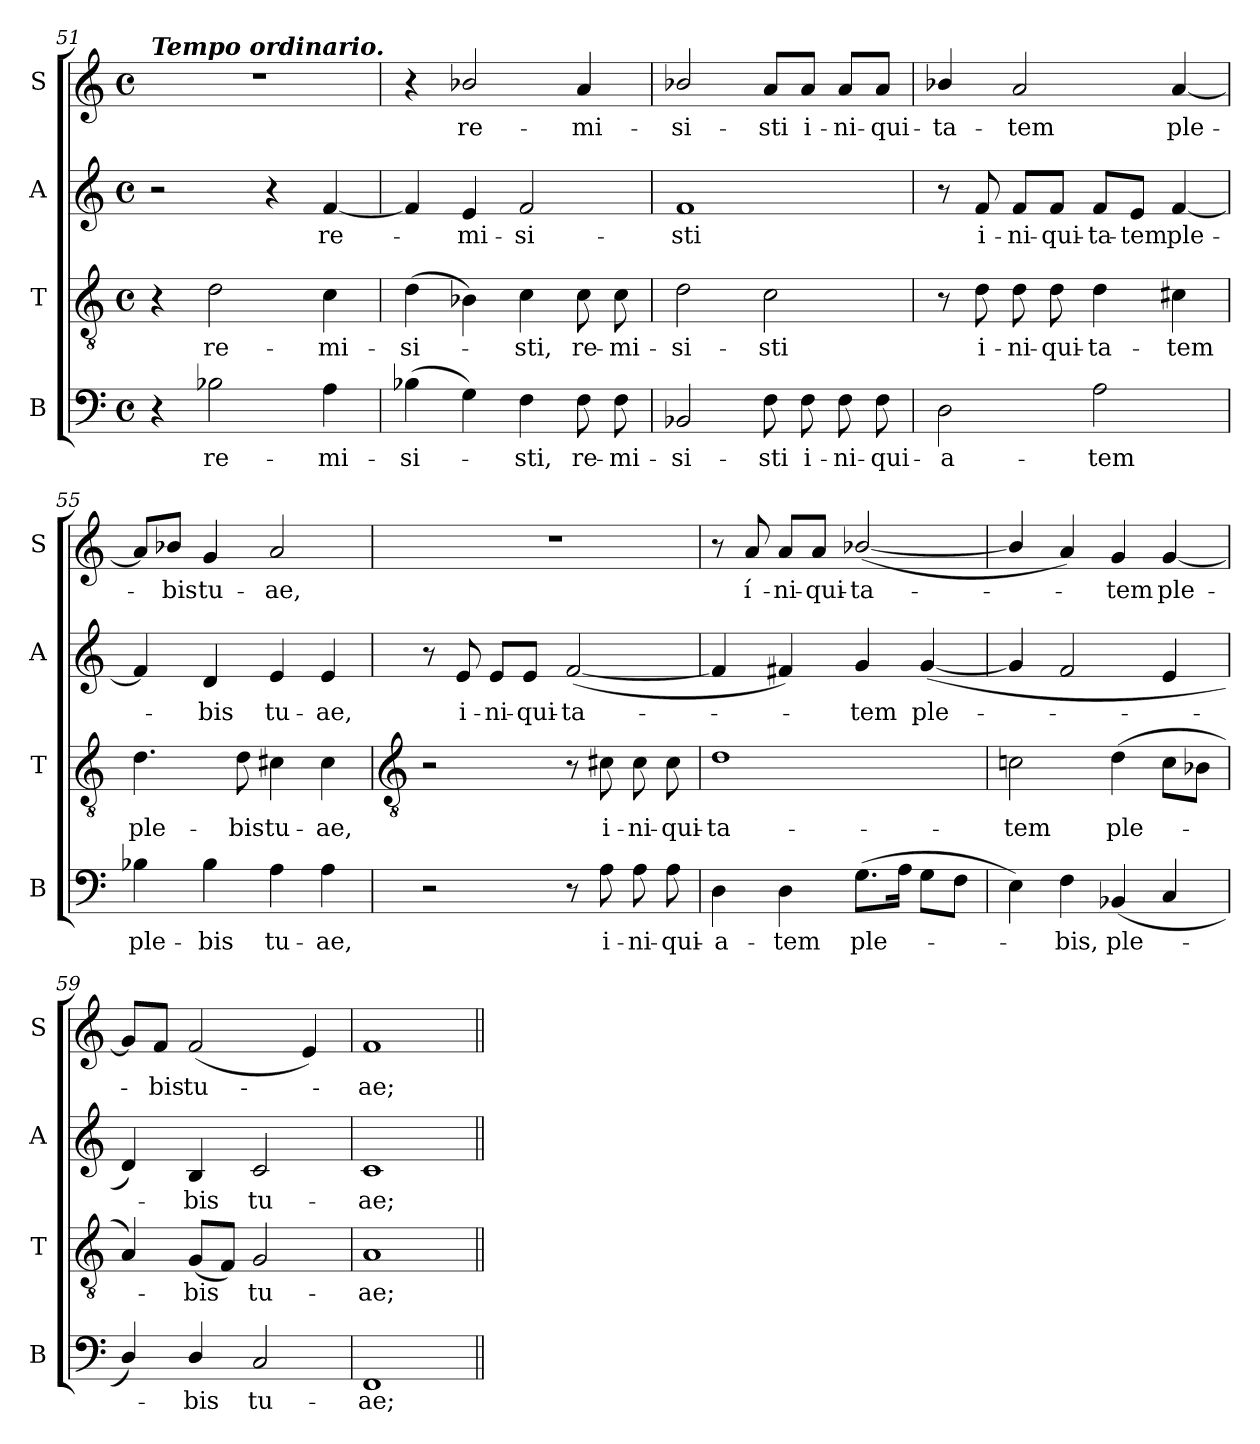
**kern	**text	**kern	**text	**kern	**text	**kern	**text
*part4	*part4	*part3	*part3	*part2	*part2	*part1	*part1
*staff4	*staff4	*staff3	*staff3	*staff2	*staff2	*staff1	*staff1
*I"B	*	*I"T	*	*I"A	*	*I"S	*
*I'B	*	*I'T	*	*I'A	*	*I'S	*
!!LO:LB:g=z
*clefF4	*	*clefGv2	*	*clefG2	*	*clefG2	*
*k[]	*	*k[]	*	*k[]	*	*k[]	*
*C:	*	*C:	*	*C:	*	*C:	*
*M4/4	*	*M4/4	*	*M4/4	*	*M4/4	*
*met(c)	*	*met(c)	*	*met(c)	*	*met(c)	*
=51	=51	=51	=51	=51	=51	=51	=51
!	!	!	!	!	!	!LO:TX:a:Bi:t=Tempo ordinario.	!
4r	.	4r	.	2r	.	1r	.
!	!LO:LY:b	!	!LO:LY:b	!	!	!	!
2B-X	re-	2d	re-	.	.	.	.
.	.	.	.	4r	.	.	.
!	!LO:LY:b	!	!LO:LY:b	!	!LO:LY:b	!	!
4A	-mi-	4c	-mi-	[4f	re-	.	.
=52	=52	=52	=52	=52	=52	=52	=52
!	!LO:LY:b	!	!LO:LY:b	!	!	!	!
(>4B-X	-si-	(>4d	-si-	4f]	.	4r	.
!	!	!	!	!	!LO:LY:b	!	!LO:LY:b
4G)	.	4B-X)	.	4e	mi-	2b-X/	re-
!	!LO:LY:b	!	!LO:LY:b	!	!LO:LY:b	!	!
4F	sti,	4c	sti,	2f	-si-	.	.
!	!LO:LY:b	!	!LO:LY:b	!	!	!	!LO:LY:b
8F	re-	8c	re-	.	.	4a	-mi-
!	!LO:LY:b	!	!LO:LY:b	!	!	!	!
8F	-mi-	8c	-mi-	.	.	.	.
=53	=53	=53	=53	=53	=53	=53	=53
!	!LO:LY:b	!	!LO:LY:b	!	!LO:LY:b	!	!LO:LY:b
2BB-X	-si-	2d	-si-	1f	-sti	2b-X/	-si-
!	!LO:LY:b	!	!LO:LY:b	!	!	!	!LO:LY:b
8F	-sti	2c	-sti	.	.	8a/L	-sti
!	!LO:LY:b	!	!	!	!	!	!LO:LY:b
8F	i-	.	.	.	.	8a/J	i-
!	!LO:LY:b	!	!	!	!	!	!LO:LY:b
8F	-ni-	.	.	.	.	8a/L	-ni-
!	!LO:LY:b	!	!	!	!	!	!LO:LY:b
8F	-qui-	.	.	.	.	8a/J	-qui-
=54	=54	=54	=54	=54	=54	=54	=54
!	!LO:LY:b	!	!	!	!	!	!LO:LY:b
2D	-a-	8r	.	8r	.	4b-X/	-ta-
!	!	!	!LO:LY:b	!	!LO:LY:b	!	!
.	.	8d	i-	8f	i-	.	.
!	!	!	!LO:LY:b	!	!LO:LY:b	!	!LO:LY:b
.	.	8d	-ni-	8f/L	-ni-	2a	-tem
!	!	!	!LO:LY:b	!	!LO:LY:b	!	!
.	.	8d	-qui-	8f/J	-qui-	.	.
!	!LO:LY:b	!	!LO:LY:b	!	!LO:LY:b	!	!
2A	-tem	4d	-ta-	8f/L	-ta-	.	.
!	!	!	!	!	!LO:LY:b	!	!
.	.	.	.	8e/J	-tem	.	.
!	!	!	!LO:LY:b	!	!LO:LY:b	!	!LO:LY:b
.	.	4c#X	-tem	[4f	ple-	[4a	ple-
=55	=55	=55	=55	=55	=55	=55	=55
!	!LO:LY:b	!	!LO:LY:b	!	!	!	!
4B-X	ple-	4.d	ple-	4f]	.	8a/L]	.
!	!	!	!	!	!	!	!LO:LY:b
.	.	.	.	.	.	8b-X/J	bis
!	!LO:LY:b	!	!	!	!LO:LY:b	!	!LO:LY:b
4B-	-bis	.	.	4d	bis	4g	tu-
!	!	!	!LO:LY:b	!	!	!	!
.	.	8d	-bis	.	.	.	.
!	!LO:LY:b	!	!LO:LY:b	!	!LO:LY:b	!	!LO:LY:b
4A	tu-	4c#X	tu-	4e	tu-	2a	-ae,
!	!LO:LY:b	!	!LO:LY:b	!	!LO:LY:b	!	!
4A	-ae,	4c#	-ae,	4e	-ae,	.	.
!!LO:LB:g=z
=56	=56	=56	=56	=56	=56	=56	=56
*	*	*clefGv2	*	*	*	*	*
2r	.	2r	.	8r	.	1r	.
!	!	!	!	!	!LO:LY:b	!	!
.	.	.	.	8e	i-	.	.
!	!	!	!	!	!LO:LY:b	!	!
.	.	.	.	8e/L	-ni-	.	.
!	!	!	!	!	!LO:LY:b	!	!
.	.	.	.	8e/J	-qui-	.	.
!	!	!	!	!	!LO:LY:b	!	!
8r	.	8r	.	(<[2f	-ta-	.	.
!	!LO:LY:b	!	!LO:LY:b	!	!	!	!
8A	i-	8c#X	i-	.	.	.	.
!	!LO:LY:b	!	!LO:LY:b	!	!	!	!
8A	-ni-	8c#	-ni-	.	.	.	.
!	!LO:LY:b	!	!LO:LY:b	!	!	!	!
8A	-qui-	8c#	-qui-	.	.	.	.
=57	=57	=57	=57	=57	=57	=57	=57
!	!LO:LY:b	!	!LO:LY:b	!	!	!	!
4D	-a-	1d	-ta-	4f]	.	8r	.
!	!	!	!	!	!	!	!LO:LY:b
.	.	.	.	.	.	8a	í-
!	!LO:LY:b	!	!	!	!	!	!LO:LY:b
4D	-tem	.	.	4f#X)	.	8a/L	-ni-
!	!	!	!	!	!	!	!LO:LY:b
.	.	.	.	.	.	8a/J	-qui-
!	!LO:LY:b	!	!	!	!LO:LY:b	!	!LO:LY:b
(>8.GL	ple-	.	.	4g	tem	(<[2b-X/	-ta-
16AJ	.	.	.	.	.	.	.
!	!	!	!	!	!LO:LY:b	!	!
8GL	.	.	.	(<[4g	ple-	.	.
8FJ	.	.	.	.	.	.	.
=58	=58	=58	=58	=58	=58	=58	=58
!	!	!	!LO:LY:b	!	!	!	!
4E)	.	2cn	-tem	4g]	.	4b-/]	.
!	!LO:LY:b	!	!	!	!	!	!
4F	bis,	.	.	2f	.	4a)	.
!	!LO:LY:b	!	!LO:LY:b	!	!	!	!LO:LY:b
(<4BB-X	ple-	(>4d	ple-	.	.	4g	tem
!	!	!	!	!	!	!	!LO:LY:b
4C	.	8cL	.	4e	.	[4g	ple-
.	.	8B-XJ	.	.	.	.	.
=59	=59	=59	=59	=59	=59	=59	=59
4D/)	.	4A)	.	4d)	.	8g/L]	.
!	!	!	!	!	!	!	!LO:LY:b
.	.	.	.	.	.	8f/J	bis
!	!LO:LY:b	!	!LO:LY:b	!	!LO:LY:b	!	!LO:LY:b
4D/	bis	(<8GL	bis	4B	bis	(<2f	tu-
.	.	8FJ)	.	.	.	.	.
!	!LO:LY:b	!	!LO:LY:b	!	!LO:LY:b	!	!
2C	tu-	2G	tu-	2c	tu-	.	.
.	.	.	.	.	.	4e)	.
=60	=60	=60	=60	=60	=60	=60	=60
!	!LO:LY:b	!	!LO:LY:b	!	!LO:LY:b	!	!LO:LY:b
1FF	-ae;	1A	-ae;	1c	-ae;	1f	ae;
=||	=||	=||	=||	=||	=||	=||	=||
*-	*-	*-	*-	*-	*-	*-	*-
